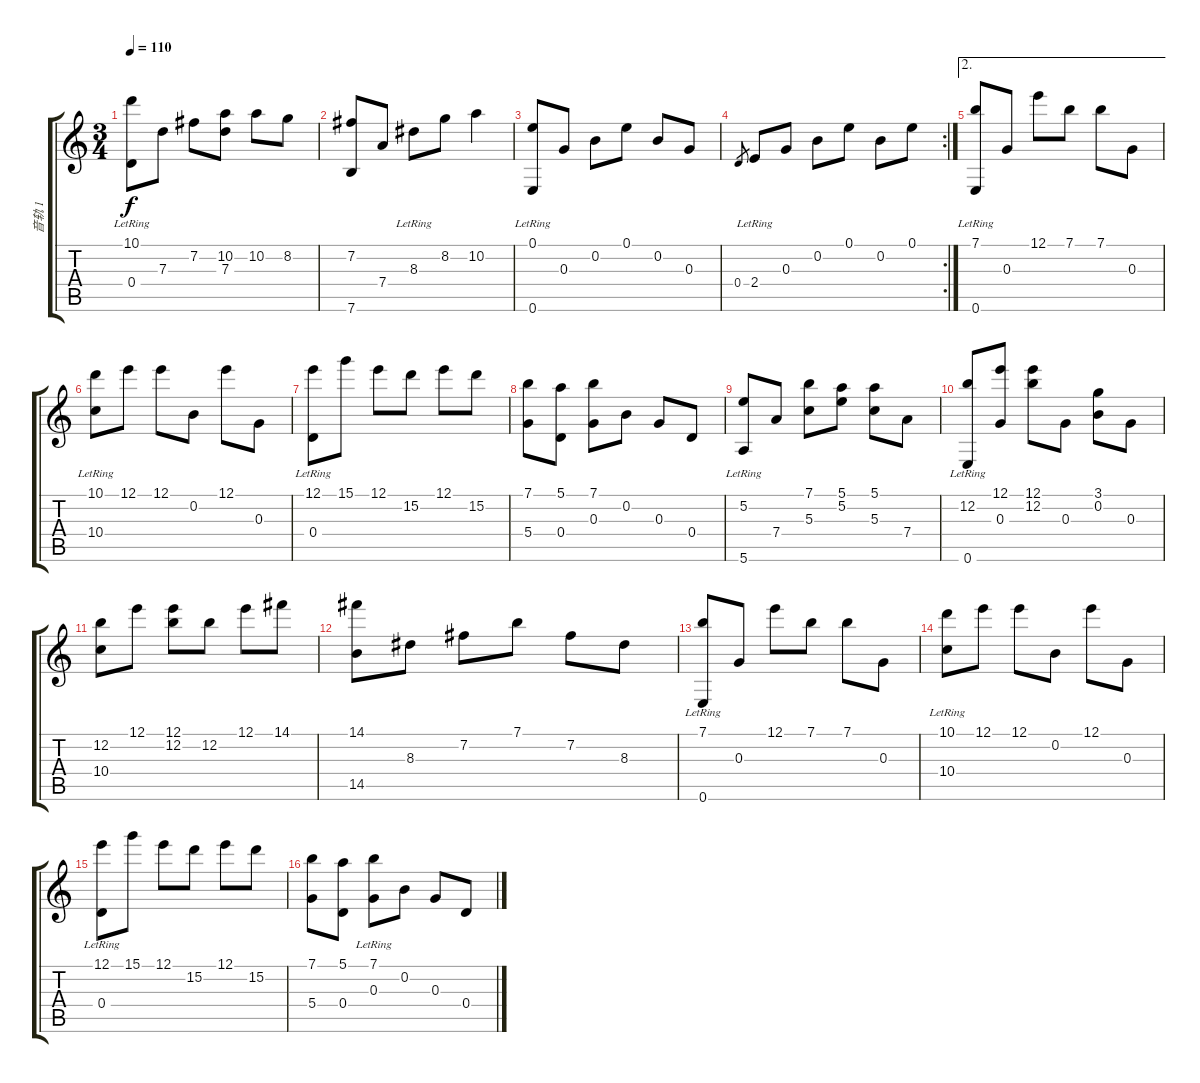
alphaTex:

\track ("音轨 1" "音轨 1") {instrument acousticguitarsteel}
\staff {score tabs}
\tuning (E4 B3 G3 D3 A2 E2) {hide}
\ts (3 4)
\tempo 110
\clef g2
\ks c
(10.1{lr} 0.4{lr}).8{dy f} 7.3.8 7.2.8 (10.2 7.3).8 10.2.8 8.2.8 |
(7.2 7.6).8 7.4.8 8.3{lr}.8 8.2.8 10.2.4 |
(0.1{lr} 0.6).8 0.3.8 0.2.8 0.1.8 0.2.8 0.3.8 |
\rc 2
0.4.8{gr} 2.4{lr}.8 0.3.8 0.2.8 0.1.8 0.2.8 0.1.8 |
\ae 2
(7.1{lr} 0.6{lr}).8 0.3.8 12.1.8 7.1.8 7.1.8 0.3.8 |
(10.1 10.4{lr}).8 12.1.8 12.1.8 0.2.8 12.1.8 0.3.8 |
(12.1 0.4{lr}).8 15.1.8 12.1.8 15.2.8 12.1.8 15.2.8 |
(7.1 5.4).8 (5.1 0.4).8 (7.1 0.3).8 0.2.8 0.3.8 0.4.8 |
(5.2 5.6{lr}).8 7.4.8 (7.1 5.3).8 (5.1 5.2).8 (5.1 5.3).8 7.4.8 |
(12.2 0.6{lr}).8 (12.1 0.3).8 (12.1 12.2).8 0.3.8 (3.1 0.2).8 0.3.8 |
(12.2 10.4).8 12.1.8 (12.1 12.2).8 12.2.8 12.1.8 14.1.8 |
(14.1 14.5).8 8.3.8 7.2.8 7.1.8 7.2.8 8.3.8 |
(7.1 0.6{lr}).8 0.3.8 12.1.8 7.1.8 7.1.8 0.3.8 |
(10.1 10.4{lr}).8 12.1.8 12.1.8 0.2.8 12.1.8 0.3.8 |
(12.1 0.4{lr}).8 15.1.8 12.1.8 15.2.8 12.1.8 15.2.8 |
(7.1 5.4).8 (5.1 0.4).8 (7.1{lr} 0.3).8 0.2.8 0.3.8 0.4.8
